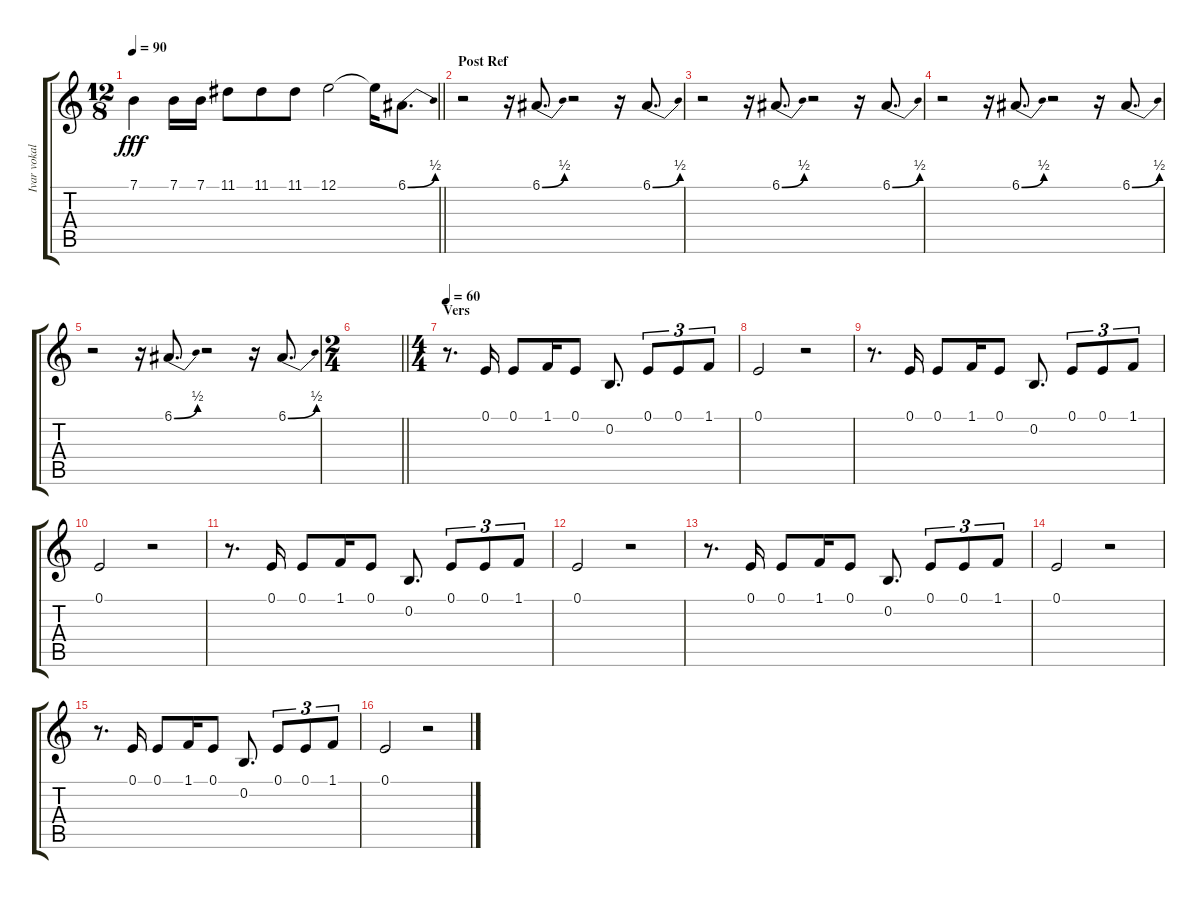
\track ("Ivar vokal" "Ivar vokal") {instrument synthvoice}
\staff {score tabs}
\tuning (E4 B3 G3 D3 A2 E2) {hide}
\ts (12 8)
\tempo 90
\clef g2
\barLineRight lightlight
\ks c
7.1.4{dy fff} 7.1.16 7.1.16 11.1.8 11.1.8 11.1.8 12.1.2 12.1{t}.16 6.1{be (bend 0 0 60 2)}.8{d} |
\section ("" "Post Ref")
r.2 r.16 6.1{be (bend 0 0 60 2)}.8{d} r.2 r.16 6.1{be (bend 0 0 60 2)}.8{d} |
r.2 r.16 6.1{be (bend 0 0 60 2)}.8{d} r.2 r.16 6.1{be (bend 0 0 60 2)}.8{d} |
r.2 r.16 6.1{be (bend 0 0 60 2)}.8{d} r.2 r.16 6.1{be (bend 0 0 60 2)}.8{d} |
r.2 r.16 6.1{be (bend 0 0 60 2)}.8{d} r.2 r.16 6.1{be (bend 0 0 60 2)}.8{d} |
\ts (2 4)
\barLineRight lightlight
|
\ts (4 4)
\section ("" "Vers")
\tempo 60
r.8{d} 0.1.16 0.1.8 1.1.16 0.1.8 0.2.8{d} 0.1.8{tu (3 2)} 0.1.8{tu (3 2)} 1.1.8{tu (3 2)} |
0.1.2 r.2 |
r.8{d} 0.1.16 0.1.8 1.1.16 0.1.8 0.2.8{d} 0.1.8{tu (3 2)} 0.1.8{tu (3 2)} 1.1.8{tu (3 2)} |
0.1.2 r.2 |
r.8{d} 0.1.16 0.1.8 1.1.16 0.1.8 0.2.8{d} 0.1.8{tu (3 2)} 0.1.8{tu (3 2)} 1.1.8{tu (3 2)} |
0.1.2 r.2 |
r.8{d} 0.1.16 0.1.8 1.1.16 0.1.8 0.2.8{d} 0.1.8{tu (3 2)} 0.1.8{tu (3 2)} 1.1.8{tu (3 2)} |
0.1.2 r.2 |
r.8{d} 0.1.16 0.1.8 1.1.16 0.1.8 0.2.8{d} 0.1.8{tu (3 2)} 0.1.8{tu (3 2)} 1.1.8{tu (3 2)} |
0.1.2 r.2
